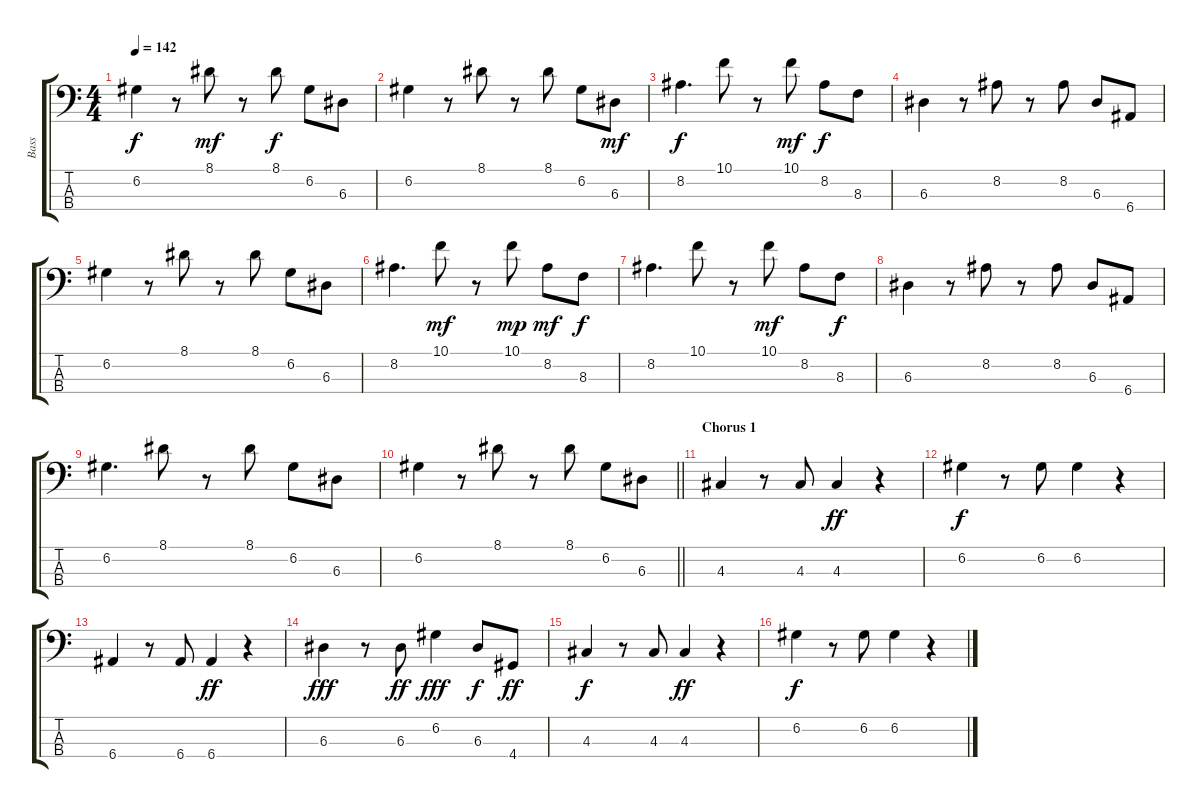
\track ("Bass" "Bass") {instrument acousticbass}
\staff {score tabs}
\tuning (G2 D2 A1 E1) {hide}
\ts (4 4)
\tempo 142
\clef f4
\ks c
6.2.4{dy f} r.8 8.1.8{dy mf} r.8 8.1.8{dy f} 6.2.8 6.3.8 |
6.2.4 r.8 8.1.8 r.8 8.1.8 6.2.8 6.3.8{dy mf} |
8.2.4{d dy f} 10.1.8 r.8 10.1.8{dy mf} 8.2.8{dy f} 8.3.8 |
6.3.4 r.8 8.2.8 r.8 8.2.8 6.3.8 6.4.8 |
6.2.4 r.8 8.1.8 r.8 8.1.8 6.2.8 6.3.8 |
8.2.4{d} 10.1.8{dy mf} r.8 10.1.8{dy mp} 8.2.8{dy mf} 8.3.8{dy f} |
8.2.4{d} 10.1.8 r.8 10.1.8{dy mf} 8.2.8 8.3.8{dy f} |
6.3.4 r.8 8.2.8 r.8 8.2.8 6.3.8 6.4.8 |
6.2.4{d} 8.1.8 r.8 8.1.8 6.2.8 6.3.8 |
\barLineRight lightlight
6.2.4 r.8 8.1.8 r.8 8.1.8 6.2.8 6.3.8 |
\section ("" "Chorus 1")
4.3.4 r.8 4.3.8 4.3.4{dy ff} r.4 |
6.2.4{dy f} r.8 6.2.8 6.2.4 r.4 |
6.4.4 r.8 6.4.8 6.4.4{dy ff} r.4 |
6.3.4{dy fff} r.8 6.3.8{dy ff} 6.2.4{dy fff} 6.3.8{dy f} 4.4.8{dy ff} |
4.3.4{dy f} r.8 4.3.8 4.3.4{dy ff} r.4 |
6.2.4{dy f} r.8 6.2.8 6.2.4 r.4
